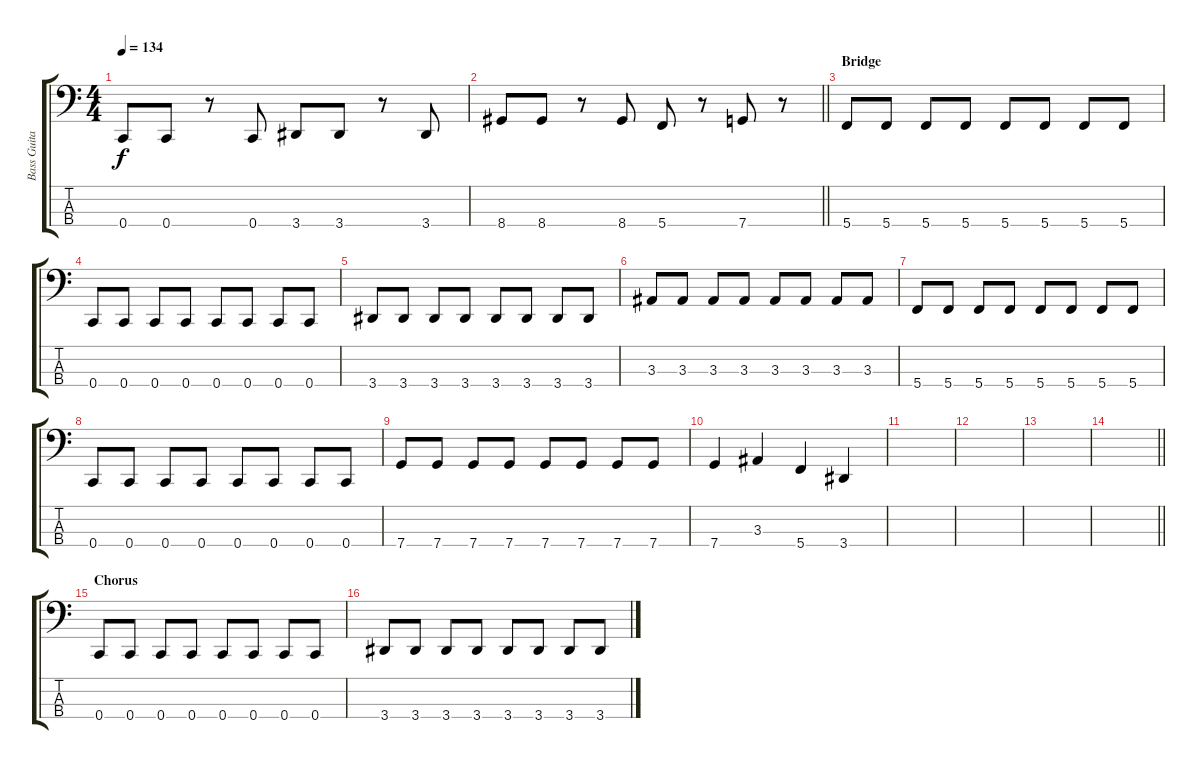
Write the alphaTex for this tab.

\track ("Bass Guitar" "Bass Guita") {instrument electricbasspick}
\staff {score tabs}
\tuning (F2 C2 G1 C1) {hide}
\ts (4 4)
\tempo 134
\clef f4
\ks c
0.4.8{dy f} 0.4.8 r.8 0.4.8 3.4.8 3.4.8 r.8 3.4.8 |
\barLineRight lightlight
8.4.8 8.4.8 r.8 8.4.8 5.4.8 r.8 7.4.8 r.8 |
\section ("" "Bridge")
5.4.8 5.4.8 5.4.8 5.4.8 5.4.8 5.4.8 5.4.8 5.4.8 |
0.4.8 0.4.8 0.4.8 0.4.8 0.4.8 0.4.8 0.4.8 0.4.8 |
3.4.8 3.4.8 3.4.8 3.4.8 3.4.8 3.4.8 3.4.8 3.4.8 |
3.3.8 3.3.8 3.3.8 3.3.8 3.3.8 3.3.8 3.3.8 3.3.8 |
5.4.8 5.4.8 5.4.8 5.4.8 5.4.8 5.4.8 5.4.8 5.4.8 |
0.4.8 0.4.8 0.4.8 0.4.8 0.4.8 0.4.8 0.4.8 0.4.8 |
7.4.8 7.4.8 7.4.8 7.4.8 7.4.8 7.4.8 7.4.8 7.4.8 |
7.4.4 3.3.4 5.4.4 3.4.4 |
|
|
|
\barLineRight lightlight
|
\section ("" "Chorus")
0.4.8 0.4.8 0.4.8 0.4.8 0.4.8 0.4.8 0.4.8 0.4.8 |
3.4.8 3.4.8 3.4.8 3.4.8 3.4.8 3.4.8 3.4.8 3.4.8
